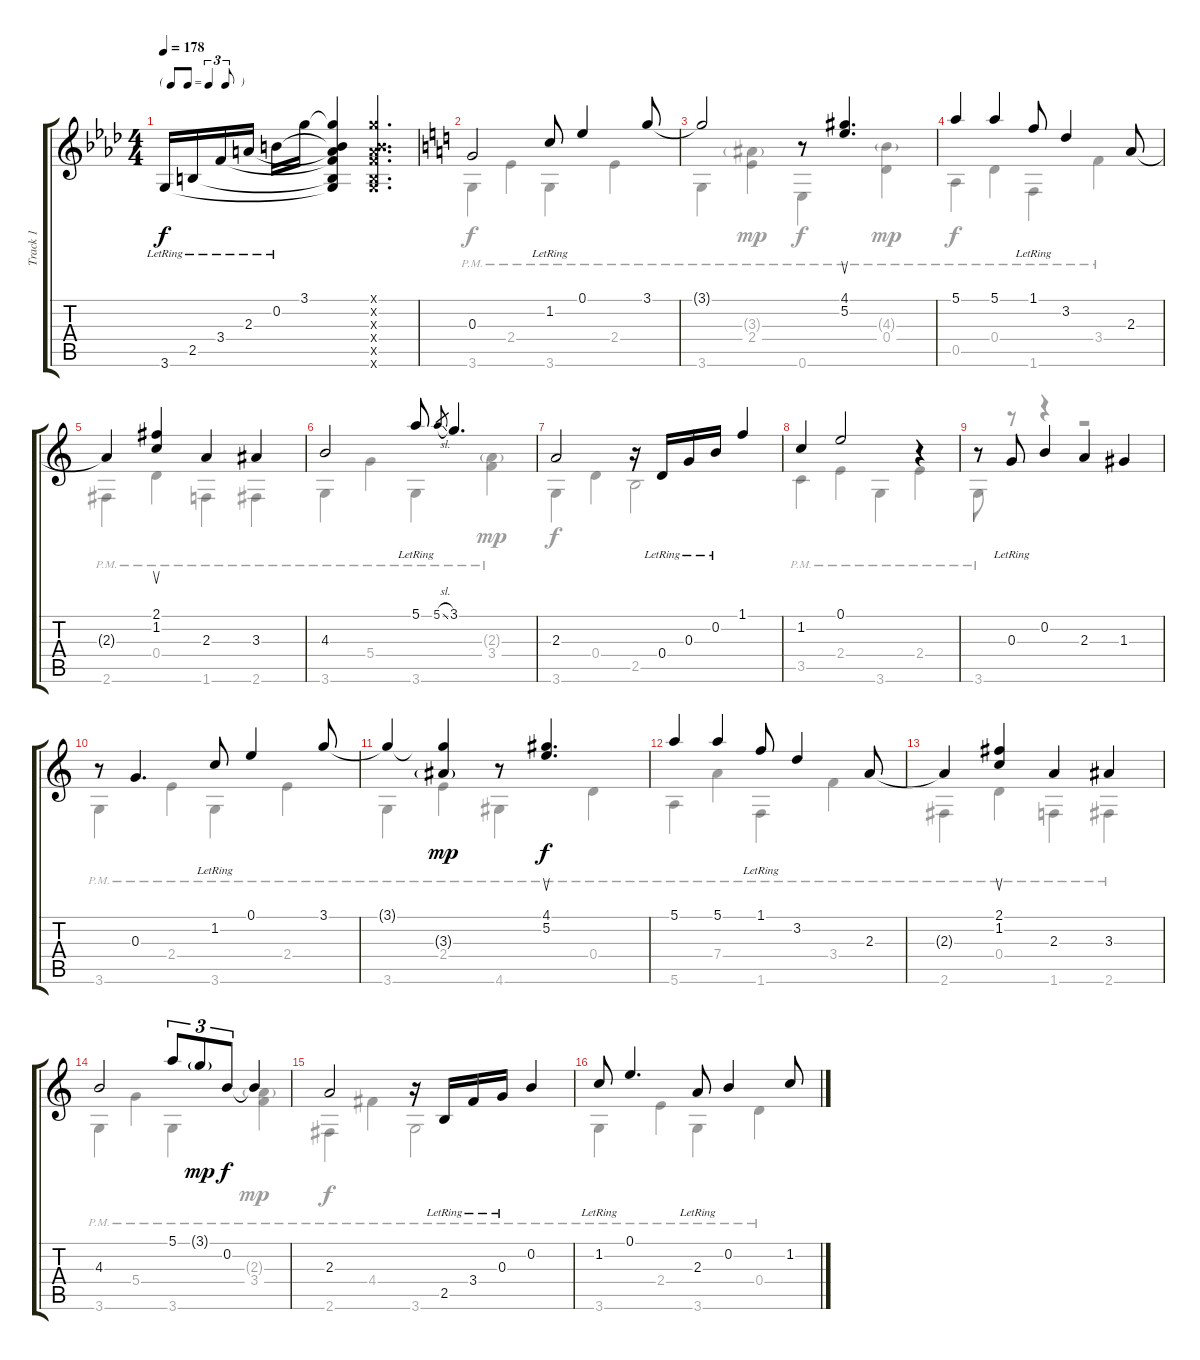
\track ("Track 1" "Track 1") {instrument acousticguitarsteel}
\staff {score tabs}
\tuning (E4 B3 G3 D3 A2 E2) {hide}
\voice
\ts (4 4)
\tf triplet8th
\tempo 178
\clef g2
\ks ab
3.6{lr}.16{dy f} 2.5{lr}.16 3.4{lr}.16 2.3{lr}.16 0.2{lr}.16 3.1.16 (3.1{t} 0.2{t} 2.3{t} 3.4{t} 2.5{t} 3.6{t}).4 (3.1{x} 0.2{x} 2.3{x} 3.4{x} 2.5{x} 3.6{x}).4{d} |
\ks c
0.3.2 1.2{lr}.8 0.1.4 3.1.8 |
3.1{t}.2 r.8 (4.1 5.2).4{d su} |
5.1.4 5.1.4 1.1{lr}.8 3.2.4 2.3.8 |
2.3{t}.4 (2.1 1.2).4{su} 2.3.4 3.3.4 |
4.3.2 5.1{lr}.8 5.1{sl}.8{gr} 3.1.4{d} |
2.3.2 r.16 0.4{lr}.16 0.3{lr}.16 0.2{lr}.16 1.1.4 |
1.2.4 0.1.2 r.4 |
r.8 0.3{lr}.8 0.2.4 2.3.4 1.3.4 |
r.8 0.3.4{d} 1.2{lr}.8 0.1.4 3.1.8 |
3.1{t}.4 (3.1{t} 3.3{g}).4{dy mp} r.8 (4.1 5.2).4{d su dy f} |
5.1.4 5.1.4 1.1{lr}.8 3.2.4 2.3.8 |
2.3{t}.4 (2.1 1.2).4{su} 2.3.4 3.3.4 |
4.3.2 5.1.8{tu (3 2)} 3.1{g}.8{tu (3 2) dy mp} 0.2.8{tu (3 2) dy f} 0.2{t}.4 |
2.3.2 r.16 2.5{lr}.16 3.4{lr}.16 0.3{lr}.16 0.2.4 |
1.2{lr}.8 0.1.4{d} 2.3{lr}.8 0.2.4 1.2.8
\voice
\clef g2
\ottava regular
\simile none
\ks ab
|
\ks c
3.6{pm}.4 2.4{pm}.4 3.6{pm}.4 2.4{pm}.4 |
3.6{pm}.4 (3.3{g} 2.4{pm}).4{dy mp} 0.6{pm}.4{dy f} (4.3{g} 0.4{pm}).4{dy mp} |
0.5{pm}.4{dy f} 0.4{pm}.4 1.6{pm}.4 3.4{pm}.4 |
2.6{pm}.4 0.4{pm}.4 1.6{pm}.4 2.6{pm}.4 |
3.6{pm}.4 5.4{pm}.4 3.6{pm}.4 (2.3{g} 3.4{pm}).4{dy mp} |
3.6.4{dy f} 0.4.4 2.5.2 |
3.5{pm}.4 2.4{pm}.4 3.6{pm}.4 2.4{pm}.4 |
3.6{pm}.8 r.8 r.4 r.2 |
3.6{pm}.4 2.4{pm}.4 3.6{pm}.4 2.4{pm}.4 |
3.6{pm}.4 2.4{pm}.4 4.6{pm}.4 0.4{pm}.4 |
5.6{pm}.4 7.4{pm}.4 1.6{pm}.4 3.4{pm}.4 |
2.6{pm}.4 0.4{pm}.4 1.6{pm}.4 2.6{pm}.4 |
3.6{pm}.4 5.4{pm}.4 3.6{pm}.4 (2.3{g} 3.4{pm}).4{dy mp} |
2.6{pm}.4{dy f} 4.4{pm}.4 3.6{pm}.2 |
3.6{pm}.4 2.4{pm}.4 3.6{pm}.4 0.4{pm}.4
